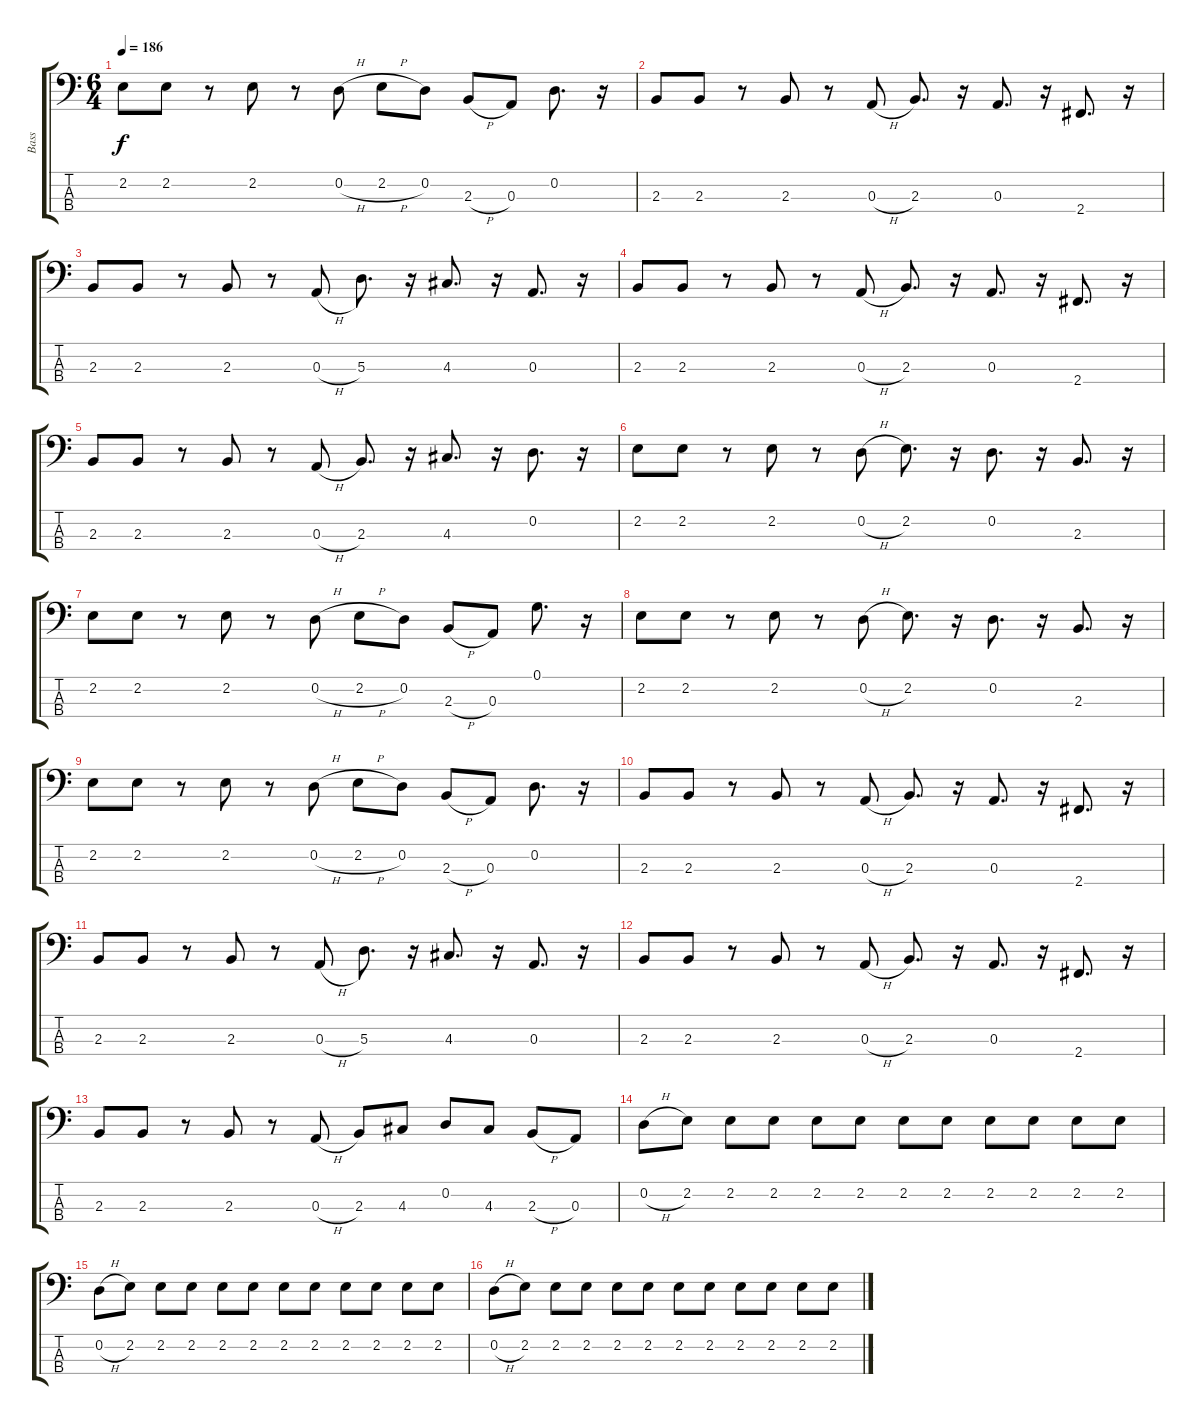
\track ("Bass" "Bass") {instrument electricbassfinger}
\staff {score tabs}
\tuning (G2 D2 A1 E1) {hide}
\ts (6 4)
\tempo 186
\clef f4
\ks c
2.2.8{dy f} 2.2.8 r.8 2.2.8 r.8 0.2{h}.8 2.2{h}.8 0.2.8 2.3{h}.8 0.3.8 0.2.8{d} r.16 |
2.3.8 2.3.8 r.8 2.3.8 r.8 0.3{h}.8 2.3.8{d} r.16 0.3.8{d} r.16 2.4.8{d} r.16 |
2.3.8 2.3.8 r.8 2.3.8 r.8 0.3{h}.8 5.3.8{d} r.16 4.3.8{d} r.16 0.3.8{d} r.16 |
2.3.8 2.3.8 r.8 2.3.8 r.8 0.3{h}.8 2.3.8{d} r.16 0.3.8{d} r.16 2.4.8{d} r.16 |
2.3.8 2.3.8 r.8 2.3.8 r.8 0.3{h}.8 2.3.8{d} r.16 4.3.8{d} r.16 0.2.8{d} r.16 |
2.2.8 2.2.8 r.8 2.2.8 r.8 0.2{h}.8 2.2.8{d} r.16 0.2.8{d} r.16 2.3.8{d} r.16 |
2.2.8 2.2.8 r.8 2.2.8 r.8 0.2{h}.8 2.2{h}.8 0.2.8 2.3{h}.8 0.3.8 0.1.8{d} r.16 |
2.2.8 2.2.8 r.8 2.2.8 r.8 0.2{h}.8 2.2.8{d} r.16 0.2.8{d} r.16 2.3.8{d} r.16 |
2.2.8 2.2.8 r.8 2.2.8 r.8 0.2{h}.8 2.2{h}.8 0.2.8 2.3{h}.8 0.3.8 0.2.8{d} r.16 |
2.3.8 2.3.8 r.8 2.3.8 r.8 0.3{h}.8 2.3.8{d} r.16 0.3.8{d} r.16 2.4.8{d} r.16 |
2.3.8 2.3.8 r.8 2.3.8 r.8 0.3{h}.8 5.3.8{d} r.16 4.3.8{d} r.16 0.3.8{d} r.16 |
2.3.8 2.3.8 r.8 2.3.8 r.8 0.3{h}.8 2.3.8{d} r.16 0.3.8{d} r.16 2.4.8{d} r.16 |
2.3.8 2.3.8 r.8 2.3.8 r.8 0.3{h}.8 2.3.8 4.3.8 0.2.8 4.3.8 2.3{h}.8 0.3.8 |
0.2{h}.8 2.2.8 2.2.8 2.2.8 2.2.8 2.2.8 2.2.8 2.2.8 2.2.8 2.2.8 2.2.8 2.2.8 |
0.2{h}.8 2.2.8 2.2.8 2.2.8 2.2.8 2.2.8 2.2.8 2.2.8 2.2.8 2.2.8 2.2.8 2.2.8 |
0.2{h}.8 2.2.8 2.2.8 2.2.8 2.2.8 2.2.8 2.2.8 2.2.8 2.2.8 2.2.8 2.2.8 2.2.8
